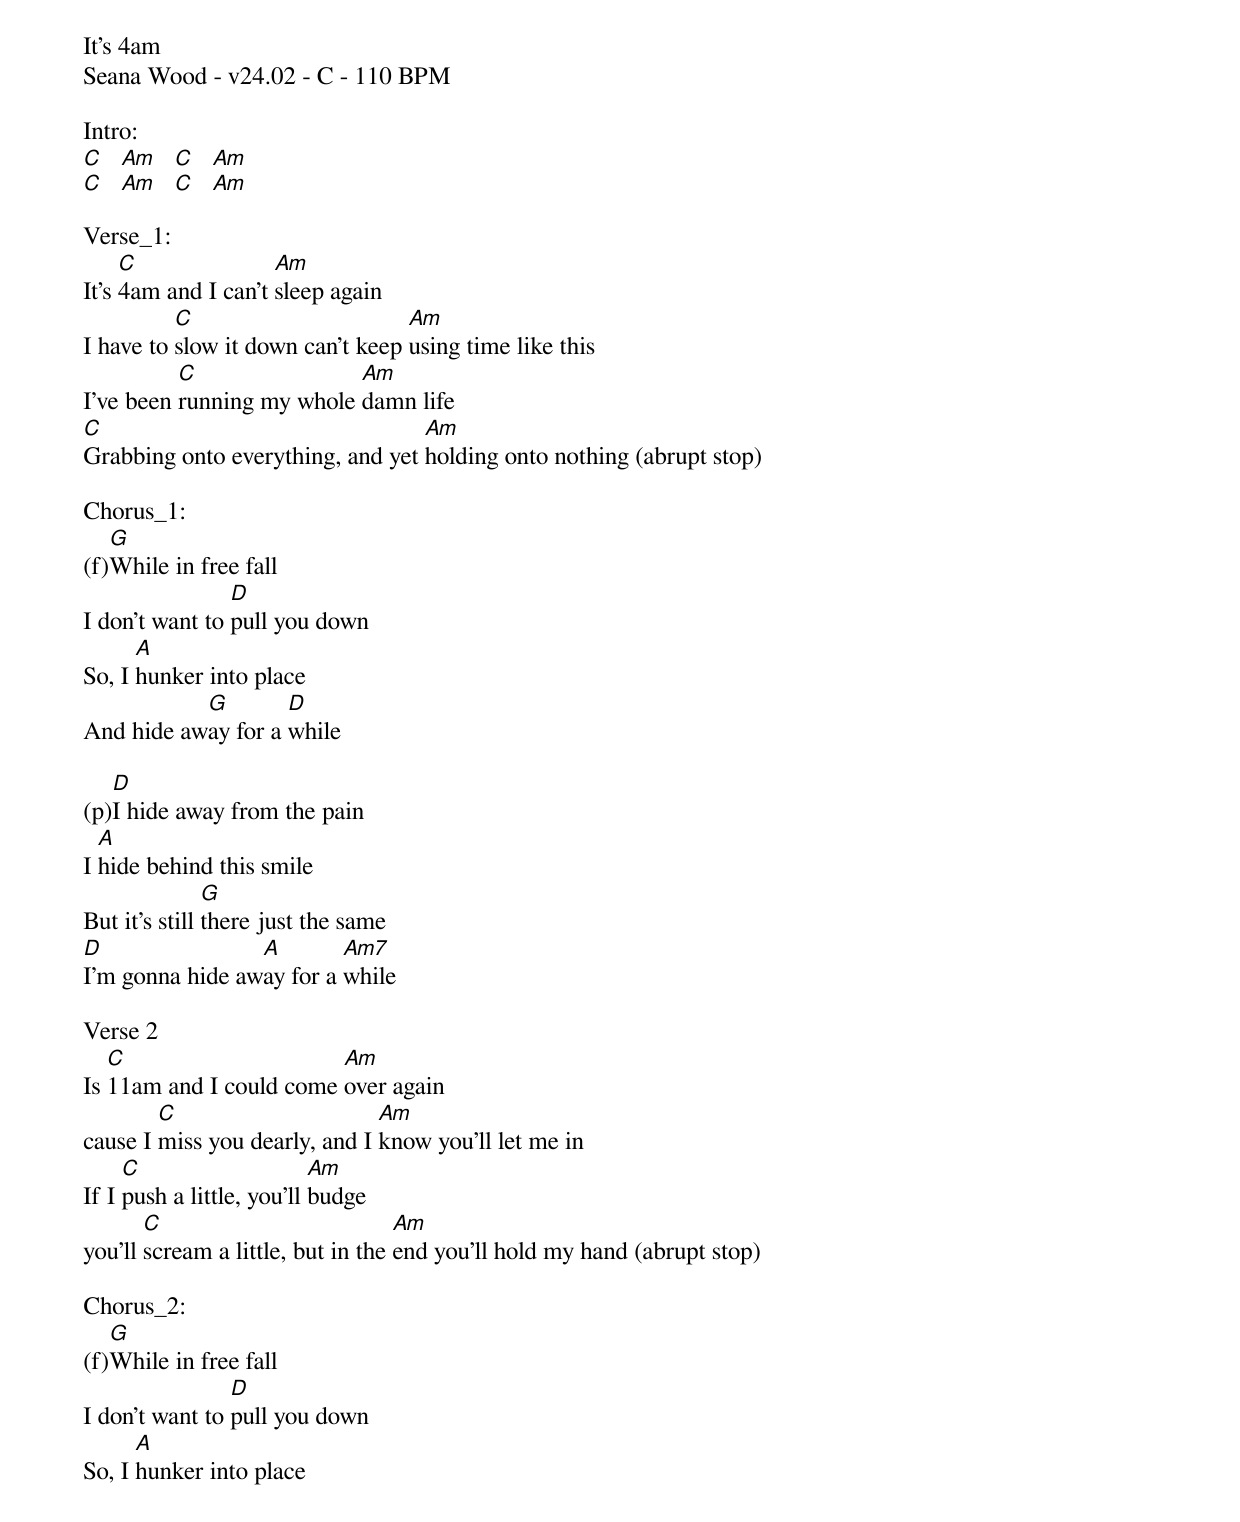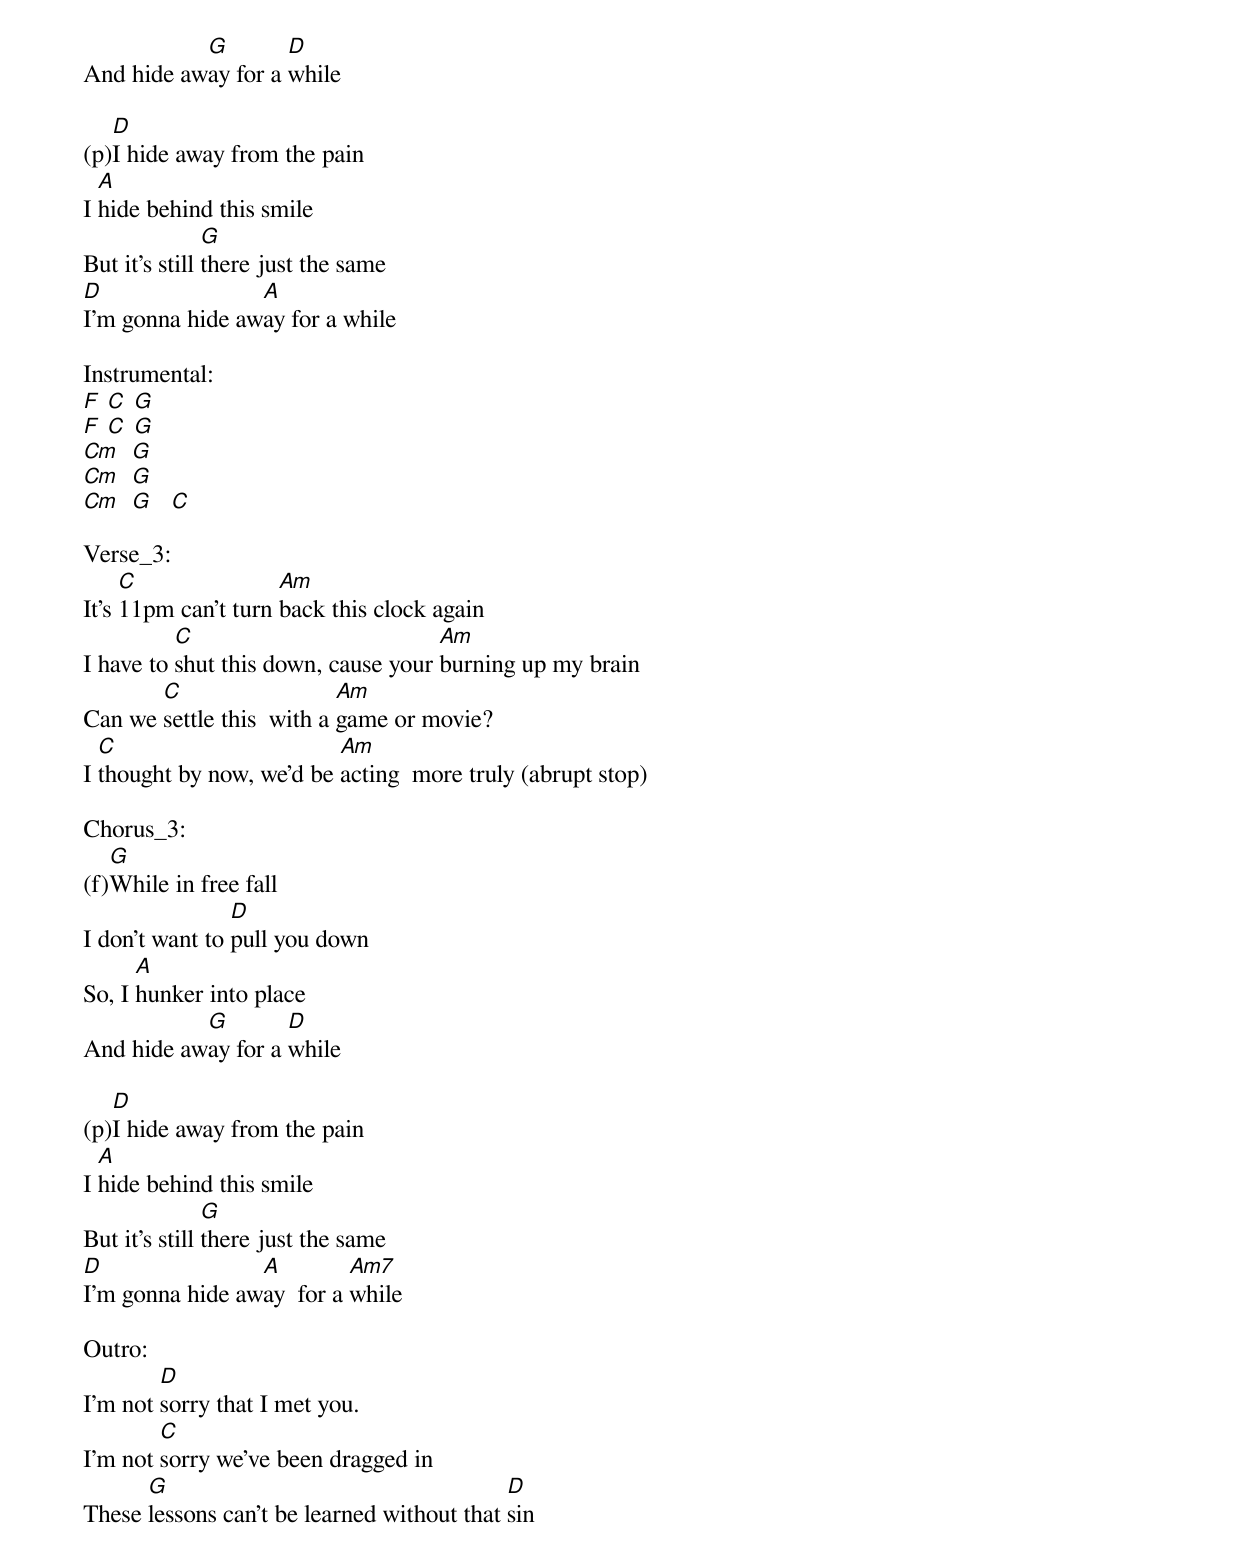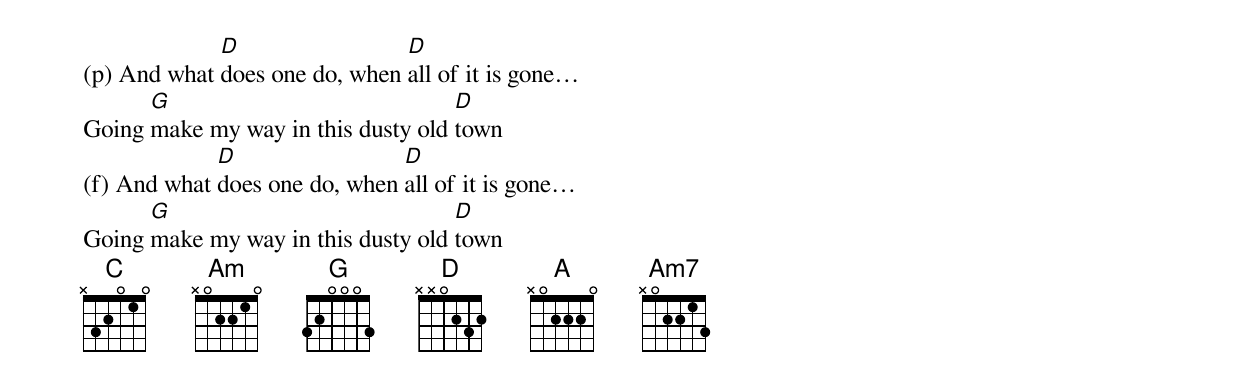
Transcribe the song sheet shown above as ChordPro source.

It's 4am
Seana Wood - v24.02 - C - 110 BPM

Intro:
[C    Am    C    Am]
[C    Am    C    Am]

Verse_1:
It's [C]4am and I can't [Am]sleep again
I have to [C]slow it down can’t keep [Am]using time like this
I’ve been [C]running my whole [Am]damn life
[C]Grabbing onto everything, and yet [Am]holding onto nothing (abrupt stop)

Chorus_1:
(f)[G]While in free fall
I don’t want to [D]pull you down
So, I [A]hunker into place
And hide aw[G]ay for a [D]while

(p)[D]I hide away from the pain
I [A]hide behind this smile
But it’s still [G]there just the same
[D]I’m gonna hide aw[A]ay for a [Am7]while

Verse 2
Is [C]11am and I could come [Am]over again
cause I [C]miss you dearly, and I [Am]know you'll let me in
If I [C]push a little, you'll [Am]budge
you'll [C]scream a little, but in the [Am]end you'll hold my hand (abrupt stop)

Chorus_2:
(f)[G]While in free fall
I don’t want to [D]pull you down
So, I [A]hunker into place
And hide aw[G]ay for a [D]while

(p)[D]I hide away from the pain
I [A]hide behind this smile
But it’s still [G]there just the same
[D]I’m gonna hide aw[A]ay for a while

Instrumental:
[F  C  G]
[F  C  G]
[Cm   G]
[Cm   G]
[Cm   G    C]

Verse_3:
It’s [C]11pm can't turn [Am]back this clock again
I have to [C]shut this down, cause your [Am]burning up my brain
Can we [C]settle this  with a [Am]game or movie?
I [C]thought by now, we’d be [Am]acting  more truly (abrupt stop)

Chorus_3:
(f)[G]While in free fall
I don’t want to [D]pull you down
So, I [A]hunker into place
And hide aw[G]ay for a [D]while

(p)[D]I hide away from the pain
I [A]hide behind this smile
But it’s still [G]there just the same
[D]I’m gonna hide aw[A]ay  for a [Am7]while

Outro:
I’m not [D]sorry that I met you.
I’m not [C]sorry we’ve been dragged in
These [G]lessons can’t be learned without that [D]sin

(p) And what [D]does one do, when [D]all of it is gone…
Going [G]make my way in this dusty old [D]town
(f) And what [D]does one do, when [D]all of it is gone…
Going [G]make my way in this dusty old [D]town
